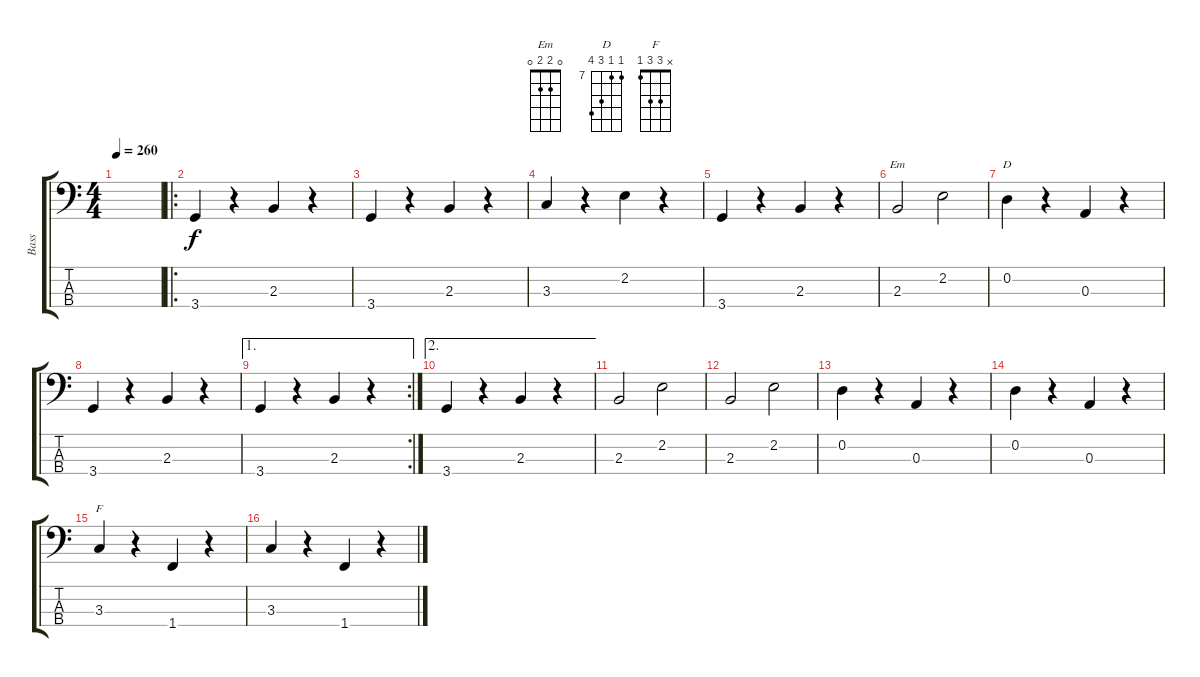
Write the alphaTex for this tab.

\track ("Bass" "Bass") {instrument acousticbass}
\staff {score tabs}
\tuning (G2 D2 A1 E1) {hide}
\chord ("Em" 0 2 2 0)
\chord ("D" 7 7 9 10) {firstfret 7}
\chord ("F" x 3 3 1)
\ts (4 4)
\tempo 260
\clef f4
\ks c
|
\ro
3.4.4 r.4 2.3.4 r.4 |
3.4.4 r.4 2.3.4 r.4 |
3.3.4 r.4 2.2.4 r.4 |
3.4.4 r.4 2.3.4 r.4 |
2.3.2{ch "Em"} 2.2.2 |
0.2.4{ch "D"} r.4 0.3.4 r.4 |
3.4.4 r.4 2.3.4 r.4 |
\ae 1
\rc 2
3.4.4 r.4 2.3.4 r.4 |
\ae 2
3.4.4 r.4 2.3.4 r.4 |
2.3.2 2.2.2 |
2.3.2 2.2.2 |
0.2.4 r.4 0.3.4 r.4 |
0.2.4 r.4 0.3.4 r.4 |
3.3.4{ch "F"} r.4 1.4.4 r.4 |
3.3.4 r.4 1.4.4 r.4
